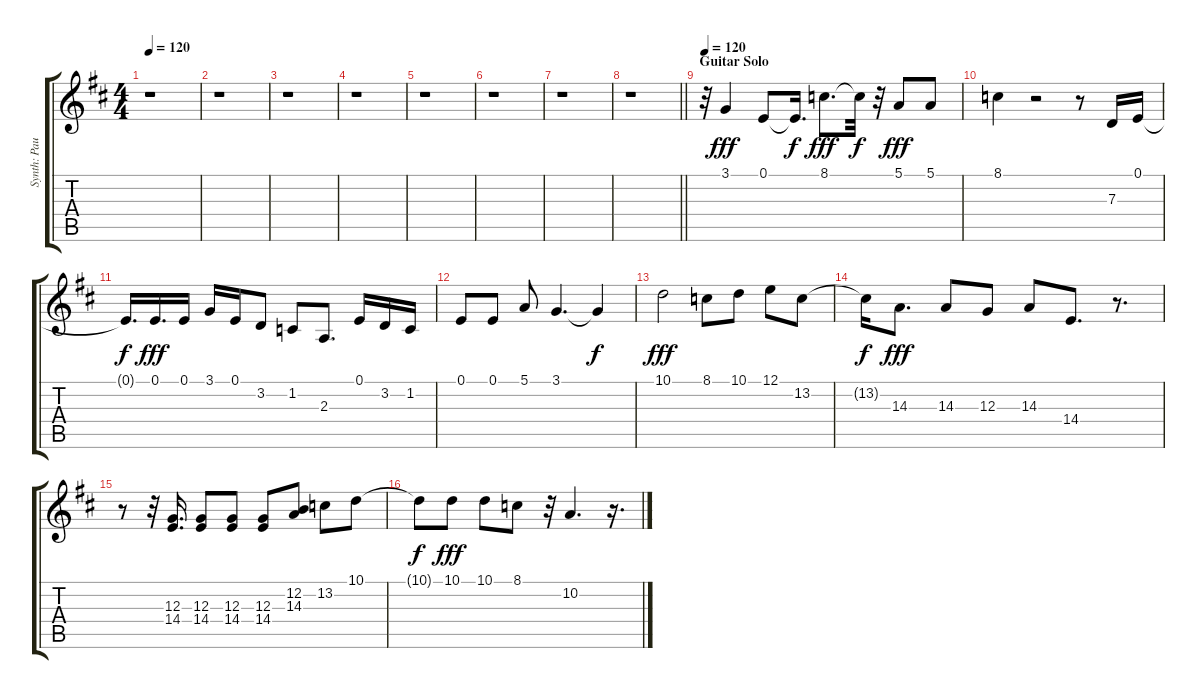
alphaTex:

\track ("Synth: Paul Rodgers" "Synth: Pau") {instrument stringensemble1}
\staff {score tabs}
\tuning (E4 B3 G3 D3 A2 E2) {hide}
\ts (4 4)
\tempo 120
\clef g2
\ks d
r.1{dy fff} |
r.1 |
r.1 |
r.1 |
r.1 |
r.1 |
r.1 |
\barLineRight lightlight
r.1 |
\section ("" "Guitar Solo")
\tempo 120
r.32 3.1.4 0.1.8 0.1{t}.16{d dy f} 8.1.8{d dy fff} 8.1{t}.32{dy f} r.32 5.1.8{dy fff} 5.1.8 |
8.1.4 r.2 r.8 7.3.16 0.1.16 |
0.1{t}.16{d dy f} 0.1.16{d dy fff} 0.1.16 3.1.16 0.1.16 3.2.8 1.2.8 2.3.8{d} 0.1.16 3.2.16 1.2.16 |
0.1.8 0.1.8 5.1.8 3.1.4{d} 3.1{t}.4{dy f} |
10.1.2{dy fff} 8.1.8 10.1.8 12.1.8 13.2.8 |
13.2{t}.16{dy f} 14.3.8{d dy fff} 14.3.8 12.3.8 14.3.8 14.4.8{d} r.8{d} |
r.8 r.32 (12.3 14.4).16{d} (12.3 14.4).8 (12.3 14.4).8 (12.3 14.4).8 (12.2 14.3).8 13.2.8 10.1.8 |
10.1{t}.8{dy f} 10.1.8{dy fff} 10.1.8 8.1.8 r.32 10.2.4{d} r.16{d}
